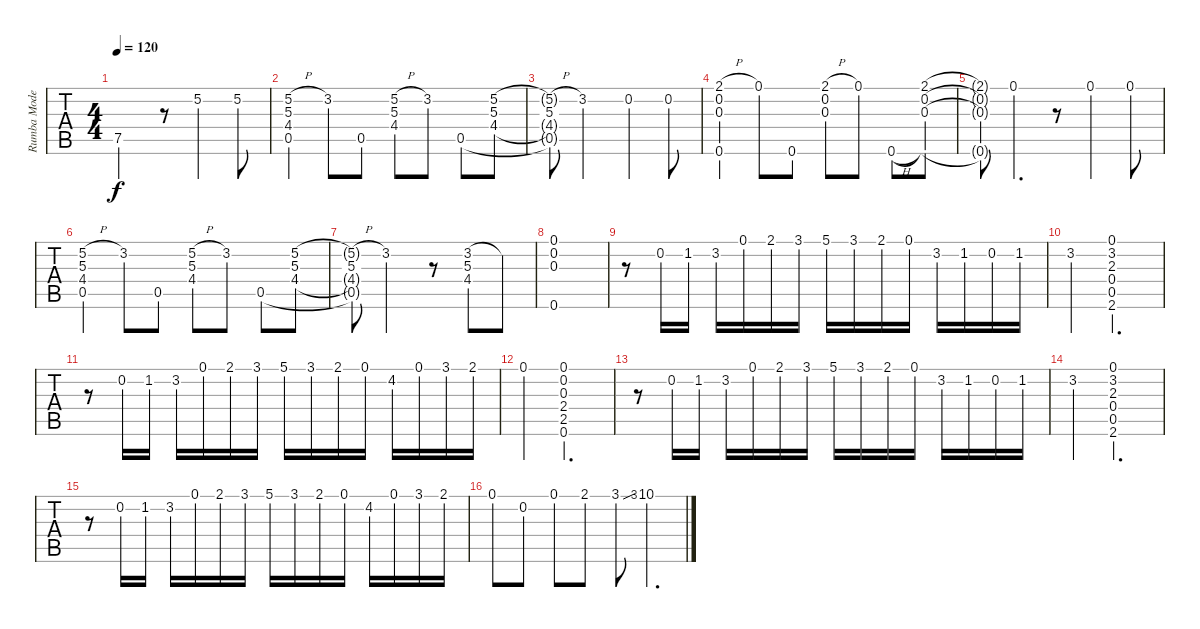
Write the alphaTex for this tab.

\track ("Rumba Moderatto" "Rumba Mode") {instrument acousticguitarnylon}
\staff {tabs}
\tuning (E4 B3 G3 D3 A2 E2) {hide}
\ts (4 4)
\tempo 120
\clef g2
\ks c
7.5{t}.2{dy f} r.8 5.2.4 5.2.8 |
(5.2{h} 5.3 4.4 0.5).4 3.2.8 0.5.8 (5.2{h} 5.3 4.4).8 3.2.8 0.5.8 (5.2 5.3 4.4).8 |
(5.2{h t} 5.3 4.4{t} 0.5{t}).8 3.2.2 0.2.4 0.2.8 |
(2.1{h} 0.2 0.3 0.6).4 0.1.8 0.6.8 (2.1{h} 0.2 0.3).8 0.1.8 0.6{h}.8 (2.1 0.2 0.3 0.6{t}).8 |
(2.1{t} 0.2{t} 0.3{t} 0.6{t}).8 0.1.4{d} r.8 0.1.4 0.1.8 |
(5.2{h} 5.3 4.4 0.5).4 3.2.8 0.5.8 (5.2{h} 5.3 4.4).8 3.2.8 0.5.8 (5.2 5.3 4.4).8 |
(5.2{h t} 5.3 4.4{t} 0.5{t}).8 3.2.2 r.8 (3.2 5.3 4.4).8 3.2{t}.8 |
(0.1 0.2 0.3 0.6).1 |
r.8 0.2.16 1.2.16 3.2.16 0.1.16 2.1.16 3.1.16 5.1.16 3.1.16 2.1.16 0.1.16 3.2.16 1.2.16 0.2.16 1.2.16 |
3.2.4 (0.1 3.2 2.3 0.4 0.5 2.6).2{d} |
r.8 0.2.16 1.2.16 3.2.16 0.1.16 2.1.16 3.1.16 5.1.16 3.1.16 2.1.16 0.1.16 4.2.16 0.1.16 3.1.16 2.1.16 |
0.1.4 (0.1 0.2 0.3 2.4 2.5 0.6).2{d} |
r.8 0.2.16 1.2.16 3.2.16 0.1.16 2.1.16 3.1.16 5.1.16 3.1.16 2.1.16 0.1.16 3.2.16 1.2.16 0.2.16 1.2.16 |
3.2.4 (0.1 3.2 2.3 0.4 0.5 2.6).2{d} |
r.8 0.2.16 1.2.16 3.2.16 0.1.16 2.1.16 3.1.16 5.1.16 3.1.16 2.1.16 0.1.16 4.2.16 0.1.16 3.1.16 2.1.16 |
0.1.8 0.2.8 0.1.8 2.1.8 3.1.8 3.1.8{gr} 10.1{sib}.4{d}
